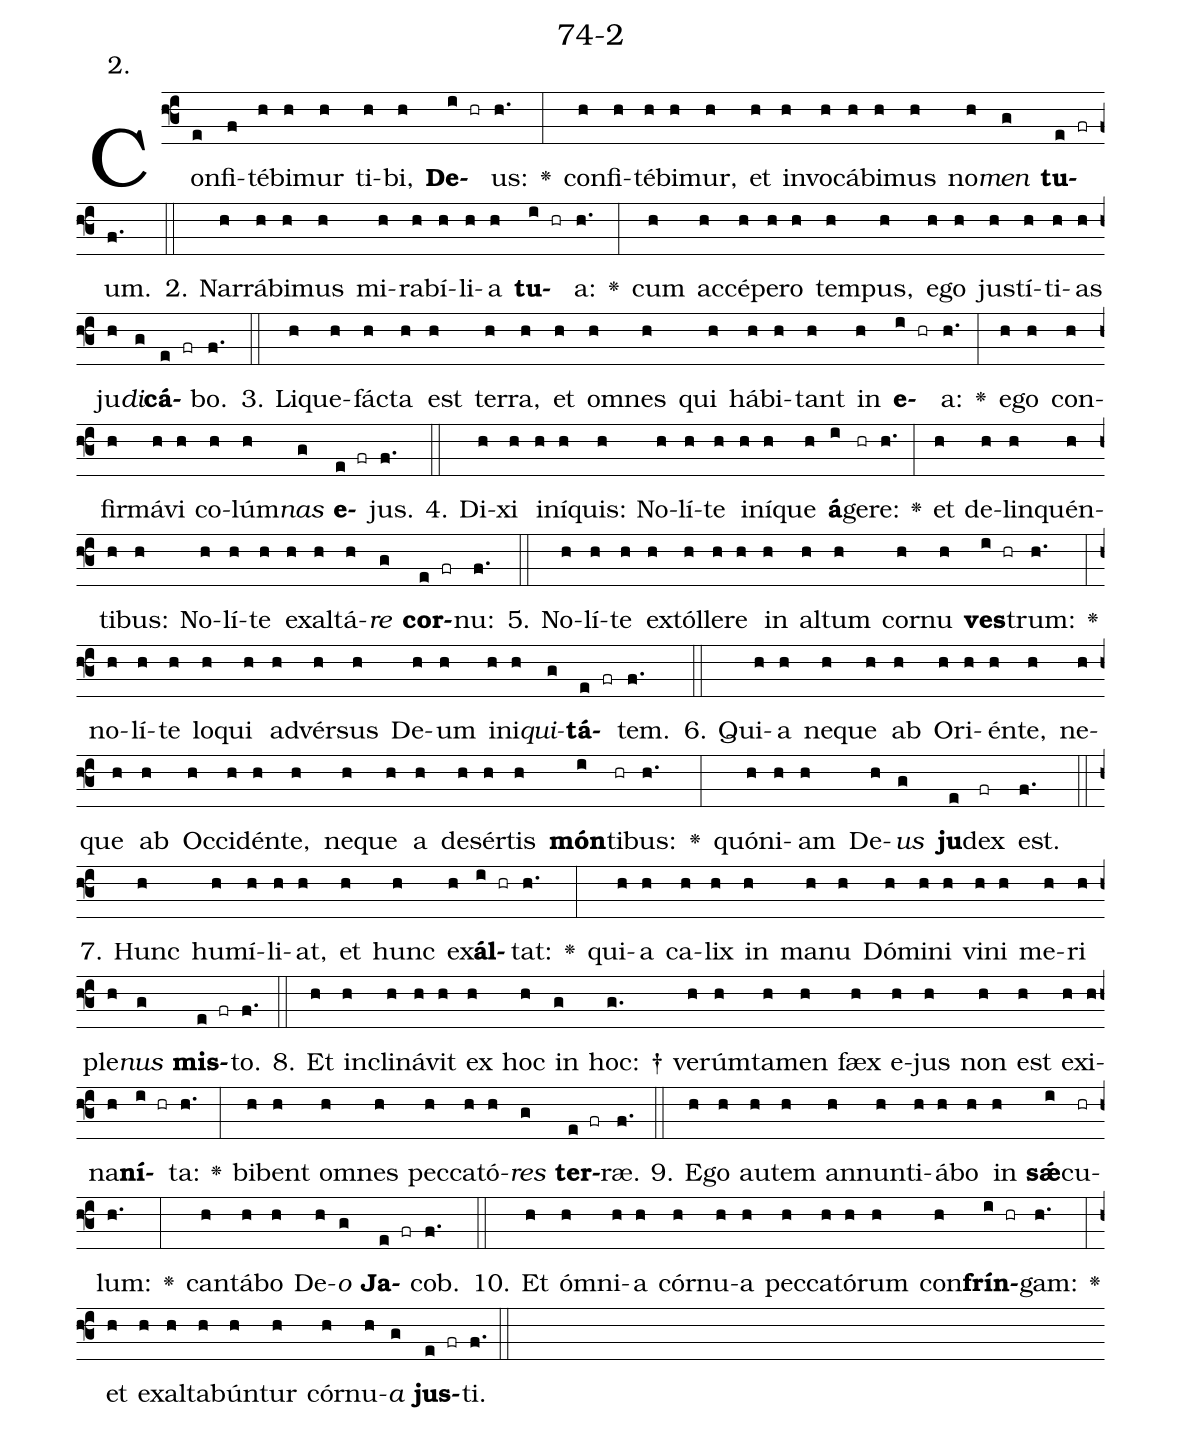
name: 74-2;
annotation: 2.;
%%
(f3)Con(e)fi(f)té(h)bi(h)mur(h) ti(h)bi,(h) <b>De</b>(i hr)us:(h.) <v>\greheightstar</v>(:) con(h)fi(h)té(h)bi(h)mur,(h) et(h) in(h)vo(h)cá(h)bi(h)mus(h) no(h)<i>men</i>(g) <b>tu</b>(e fr)um.(f.) (::)
2. Nar(h)rá(h)bi(h)mus(h) mi(h)ra(h)bí(h)li(h)a(h) <b>tu</b>(i hr)a:(h.) <v>\greheightstar</v>(:) cum(h) ac(h)cé(h)pe(h)ro(h) tem(h)pus,(h) e(h)go(h) jus(h)tí(h)ti(h)as(h) ju(h)<i>di</i>(g)<b>cá</b>(e fr)bo.(f.) (::)
3. Li(h)que(h)fác(h)ta(h) est(h) ter(h)ra,(h) et(h) om(h)nes(h) qui(h) há(h)bi(h)tant(h) in(h) <b>e</b>(i hr)a:(h.) <v>\greheightstar</v>(:) e(h)go(h) con(h)fir(h)má(h)vi(h) co(h)lúm(h)<i>nas</i>(g) <b>e</b>(e fr)jus.(f.) (::)
4. Di(h)xi(h) in(h)í(h)quis:(h) No(h)lí(h)te(h) in(h)í(h)que(h) <b>á</b>(i)ge(hr)re:(h.) <v>\greheightstar</v>(:) et(h) de(h)lin(h)quén(h)ti(h)bus:(h) No(h)lí(h)te(h) ex(h)al(h)tá(h)<i>re</i>(g) <b>cor</b>(e fr)nu:(f.) (::)
5. No(h)lí(h)te(h) ex(h)tól(h)le(h)re(h) in(h) al(h)tum(h) cor(h)nu(h) <b>ves</b>(i hr)trum:(h.) <v>\greheightstar</v>(:) no(h)lí(h)te(h) lo(h)qui(h) ad(h)vér(h)sus(h) De(h)um(h) in(h)i(h)<i>qui</i>(g)<b>tá</b>(e fr)tem.(f.) (::)
6. Qui(h)a(h) ne(h)que(h) ab(h) O(h)ri(h)én(h)te,(h) ne(h)que(h) ab(h) Oc(h)ci(h)dén(h)te,(h) ne(h)que(h) a(h) de(h)sér(h)tis(h) <b>món</b>(i)ti(hr)bus:(h.) <v>\greheightstar</v>(:) quón(h)i(h)am(h) De(h)<i>us</i>(g) <b>ju</b>(e)dex(fr) est.(f.) (::)
7. Hunc(h) hu(h)mí(h)li(h)at,(h) et(h) hunc(h) ex(h)<b>ál</b>(i hr)tat:(h.) <v>\greheightstar</v>(:) qui(h)a(h) ca(h)lix(h) in(h) ma(h)nu(h) Dó(h)mi(h)ni(h) vi(h)ni(h) me(h)ri(h) ple(h)<i>nus</i>(g) <b>mis</b>(e fr)to.(f.) (::)
8. Et(h) in(h)cli(h)ná(h)vit(h) ex(h) hoc(h) in(g) hoc: †(g.) ve(h)rúm(h)ta(h)men(h) fæx(h) e(h)jus(h) non(h) est(h) ex(h)i(h)na(h)<b>ní</b>(i hr)ta:(h.) <v>\greheightstar</v>(:) bi(h)bent(h) om(h)nes(h) pec(h)ca(h)tó(h)<i>res</i>(g) <b>ter</b>(e fr)ræ.(f.) (::)
9. E(h)go(h) au(h)tem(h) an(h)nun(h)ti(h)á(h)bo(h) in(h) <b>sǽ</b>(i)cu(hr)lum:(h.) <v>\greheightstar</v>(:) can(h)tá(h)bo(h) De(h)<i>o</i>(g) <b>Ja</b>(e fr)cob.(f.) (::)
10. Et(h) óm(h)ni(h)a(h) cór(h)nu(h)a(h) pec(h)ca(h)tó(h)rum(h) con(h)<b>frín</b>(i hr)gam:(h.) <v>\greheightstar</v>(:) et(h) ex(h)al(h)ta(h)bún(h)tur(h) cór(h)nu(h)<i>a</i>(g) <b>jus</b>(e fr)ti.(f.) (::)
